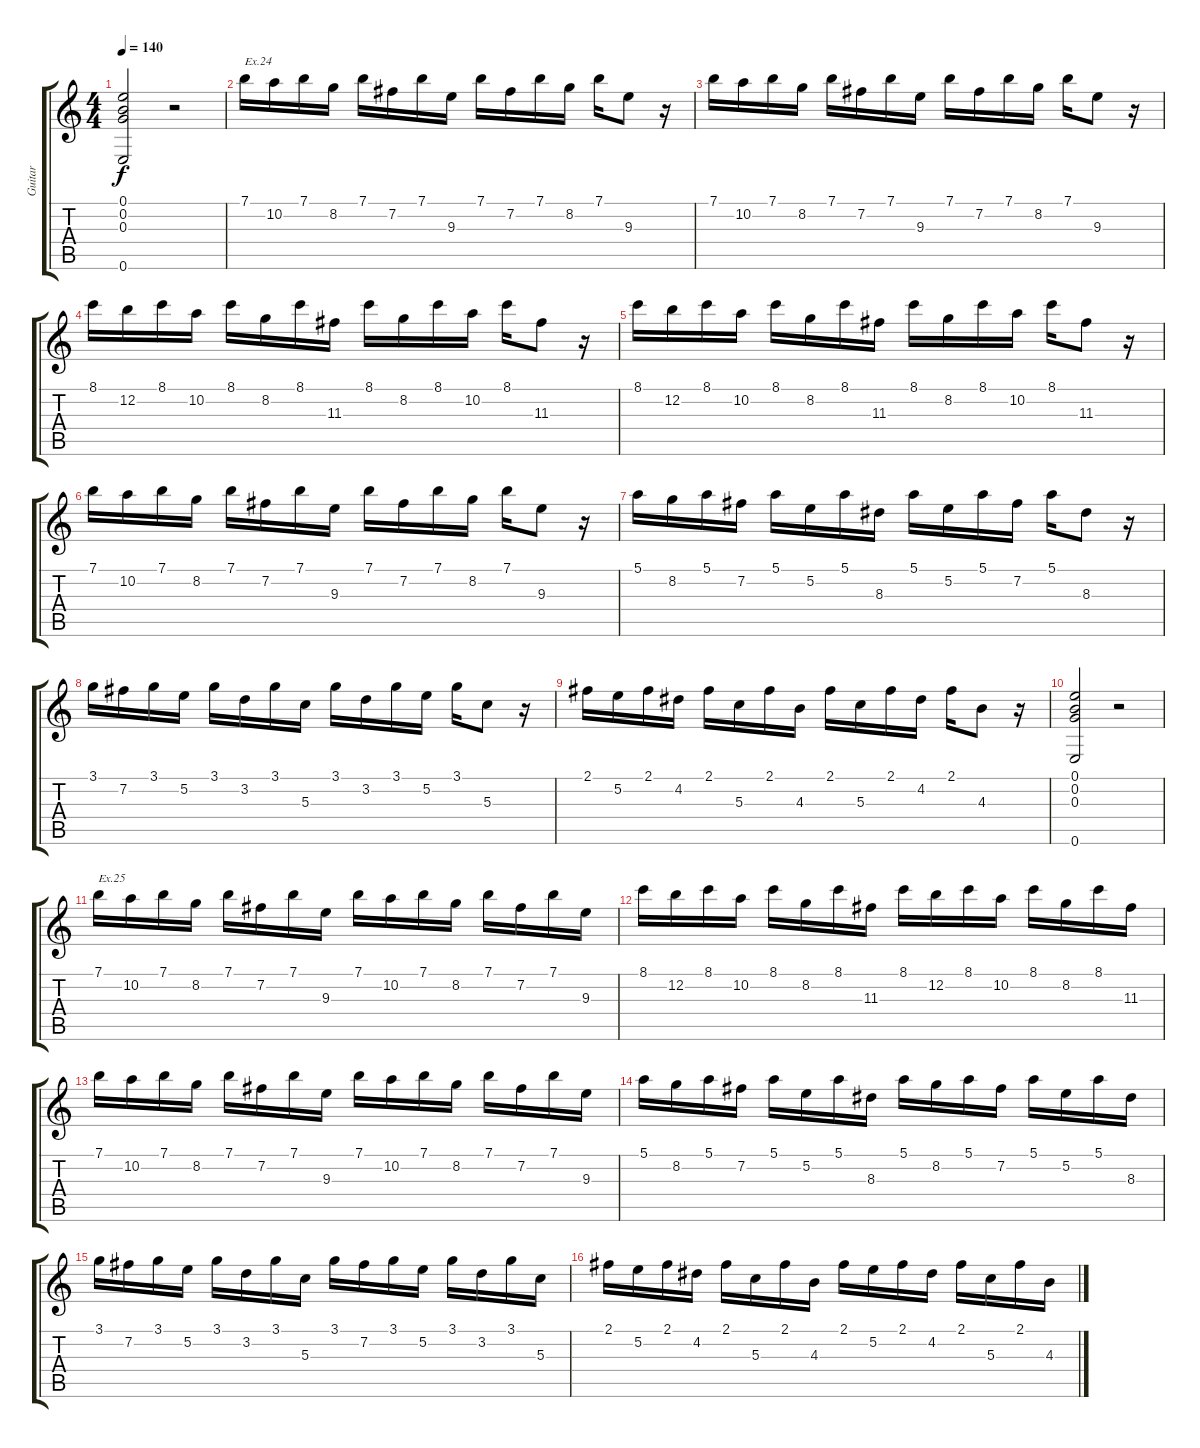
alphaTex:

\track ("Guitar" "Guitar") {instrument distortionguitar}
\staff {score tabs}
\tuning (E4 B3 G3 D3 A2 E2) {hide}
\ts (4 4)
\tempo 140
\clef g2
\ks c
(0.1 0.2 0.3 0.6).2{dy f} r.2 |
7.1.16{txt "Ex.24"} 10.2.16 7.1.16 8.2.16 7.1.16 7.2.16 7.1.16 9.3.16 7.1.16 7.2.16 7.1.16 8.2.16 7.1.16 9.3.8 r.16 |
7.1.16 10.2.16 7.1.16 8.2.16 7.1.16 7.2.16 7.1.16 9.3.16 7.1.16 7.2.16 7.1.16 8.2.16 7.1.16 9.3.8 r.16 |
8.1.16 12.2.16 8.1.16 10.2.16 8.1.16 8.2.16 8.1.16 11.3.16 8.1.16 8.2.16 8.1.16 10.2.16 8.1.16 11.3.8 r.16 |
8.1.16 12.2.16 8.1.16 10.2.16 8.1.16 8.2.16 8.1.16 11.3.16 8.1.16 8.2.16 8.1.16 10.2.16 8.1.16 11.3.8 r.16 |
7.1.16 10.2.16 7.1.16 8.2.16 7.1.16 7.2.16 7.1.16 9.3.16 7.1.16 7.2.16 7.1.16 8.2.16 7.1.16 9.3.8 r.16 |
5.1.16 8.2.16 5.1.16 7.2.16 5.1.16 5.2.16 5.1.16 8.3.16 5.1.16 5.2.16 5.1.16 7.2.16 5.1.16 8.3.8 r.16 |
3.1.16 7.2.16 3.1.16 5.2.16 3.1.16 3.2.16 3.1.16 5.3.16 3.1.16 3.2.16 3.1.16 5.2.16 3.1.16 5.3.8 r.16 |
2.1.16 5.2.16 2.1.16 4.2.16 2.1.16 5.3.16 2.1.16 4.3.16 2.1.16 5.3.16 2.1.16 4.2.16 2.1.16 4.3.8 r.16 |
(0.1 0.2 0.3 0.6).2 r.2 |
7.1.16{txt "Ex.25"} 10.2.16 7.1.16 8.2.16 7.1.16 7.2.16 7.1.16 9.3.16 7.1.16 10.2.16 7.1.16 8.2.16 7.1.16 7.2.16 7.1.16 9.3.16 |
8.1.16 12.2.16 8.1.16 10.2.16 8.1.16 8.2.16 8.1.16 11.3.16 8.1.16 12.2.16 8.1.16 10.2.16 8.1.16 8.2.16 8.1.16 11.3.16 |
7.1.16 10.2.16 7.1.16 8.2.16 7.1.16 7.2.16 7.1.16 9.3.16 7.1.16 10.2.16 7.1.16 8.2.16 7.1.16 7.2.16 7.1.16 9.3.16 |
5.1.16 8.2.16 5.1.16 7.2.16 5.1.16 5.2.16 5.1.16 8.3.16 5.1.16 8.2.16 5.1.16 7.2.16 5.1.16 5.2.16 5.1.16 8.3.16 |
3.1.16 7.2.16 3.1.16 5.2.16 3.1.16 3.2.16 3.1.16 5.3.16 3.1.16 7.2.16 3.1.16 5.2.16 3.1.16 3.2.16 3.1.16 5.3.16 |
2.1.16 5.2.16 2.1.16 4.2.16 2.1.16 5.3.16 2.1.16 4.3.16 2.1.16 5.2.16 2.1.16 4.2.16 2.1.16 5.3.16 2.1.16 4.3.16
